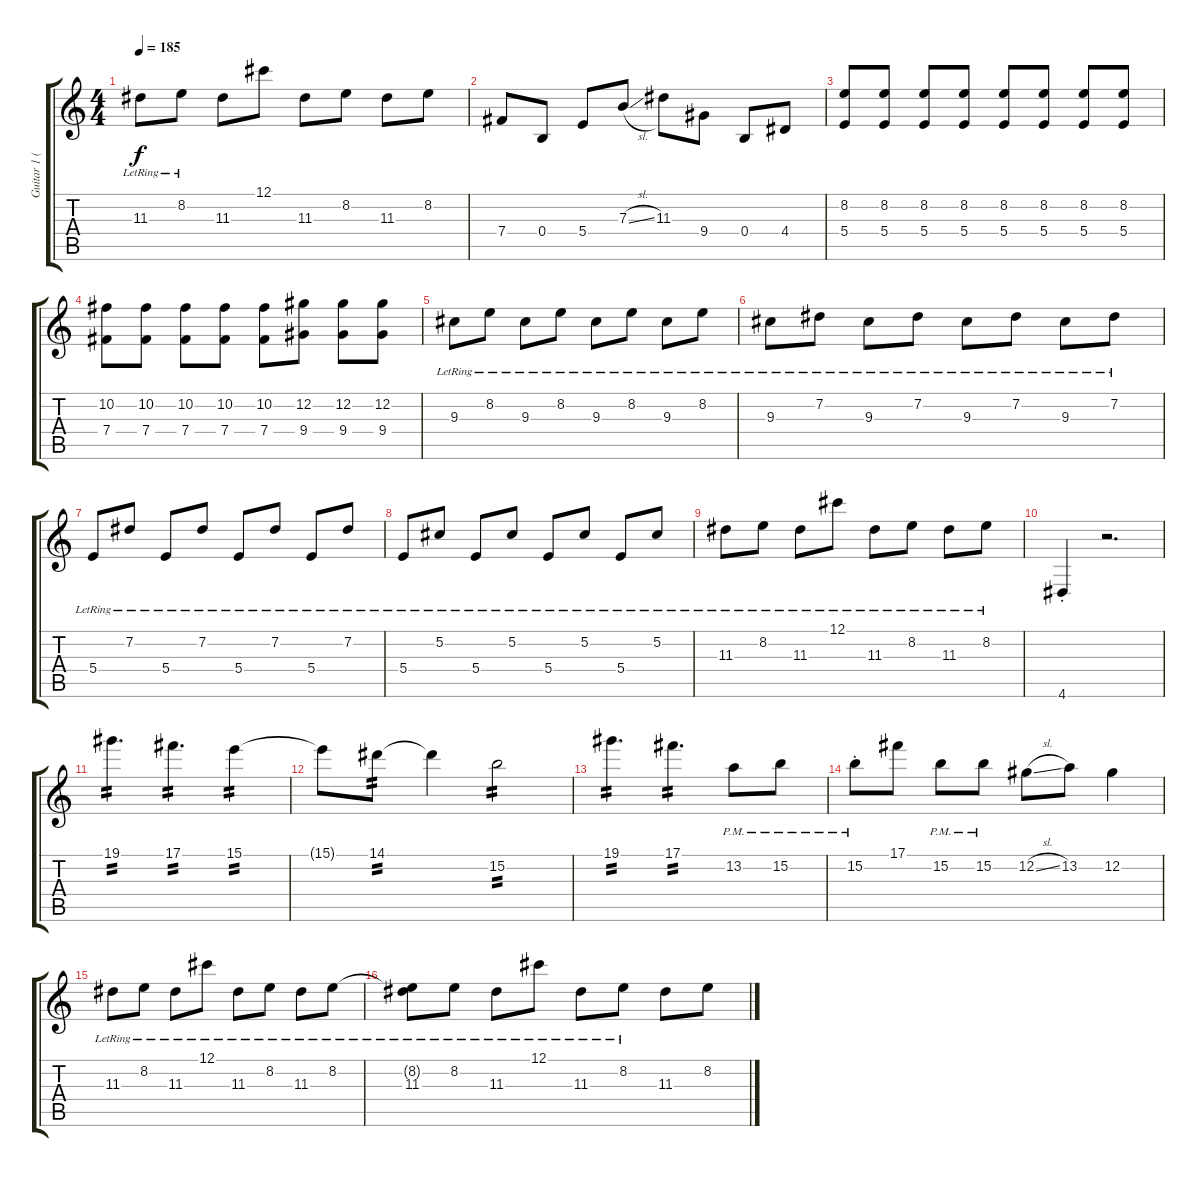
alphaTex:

\track ("Guitar 1 (Cran)" "Guitar 1 (") {instrument distortionguitar}
\staff {score tabs}
\tuning (Db4 Ab3 E3 B2 Gb2 B1) {hide}
\ts (4 4)
\tempo 185
\clef g2
\ks c
11.3{lr}.8{dy f} 8.2{lr}.8 11.3.8 12.1.8 11.3.8 8.2.8 11.3.8 8.2.8 |
7.4.8 0.4.8 5.4.8 7.3{sl}.8 11.3.8 9.4.8 0.4.8 4.4.8 |
(8.2 5.4).8 (8.2 5.4).8 (8.2 5.4).8 (8.2 5.4).8 (8.2 5.4).8 (8.2 5.4).8 (8.2 5.4).8 (8.2 5.4).8 |
(10.2 7.4).8 (10.2 7.4).8 (10.2 7.4).8 (10.2 7.4).8 (10.2 7.4).8 (12.2 9.4).8 (12.2 9.4).8 (12.2 9.4).8 |
9.3{lr}.8 8.2{lr}.8 9.3{lr}.8 8.2{lr}.8 9.3{lr}.8 8.2{lr}.8 9.3{lr}.8 8.2{lr}.8 |
9.3{lr}.8 7.2{lr}.8 9.3{lr}.8 7.2{lr}.8 9.3{lr}.8 7.2{lr}.8 9.3{lr}.8 7.2{lr}.8 |
5.4{lr}.8 7.2{lr}.8 5.4{lr}.8 7.2{lr}.8 5.4{lr}.8 7.2{lr}.8 5.4{lr}.8 7.2{lr}.8 |
5.4{lr}.8 5.2{lr}.8 5.4{lr}.8 5.2{lr}.8 5.4{lr}.8 5.2{lr}.8 5.4{lr}.8 5.2{lr}.8 |
11.3{lr}.8 8.2{lr}.8 11.3{lr}.8 12.1{lr}.8 11.3{lr}.8 8.2{lr}.8 11.3{lr}.8 8.2{lr}.8 |
4.6{st}.4 r.2{d} |
19.1.4{d tp 2 volume 13} 17.1.4{d tp 2} 15.1.4{tp 2} |
15.1{t}.8 14.1.8{tp 2} 14.1{t}.4 15.2.2{tp 2} |
19.1.4{d tp 2} 17.1.4{d tp 2} 13.2{pm}.8 15.2{pm}.8 |
15.2{pm st}.8 17.1.8 15.2{pm}.8 15.2{pm}.8 12.2{sl}.8 13.2.8 12.2.4 |
11.3{lr}.8 8.2{lr}.8 11.3{lr}.8 12.1{lr}.8 11.3{lr}.8 8.2{lr}.8 11.3{lr}.8 8.2{lr}.8 |
(8.2{t} 11.3{lr}).8 8.2{lr}.8 11.3{lr}.8 12.1{lr}.8 11.3{lr}.8 8.2{lr}.8 11.3.8 8.2.8
